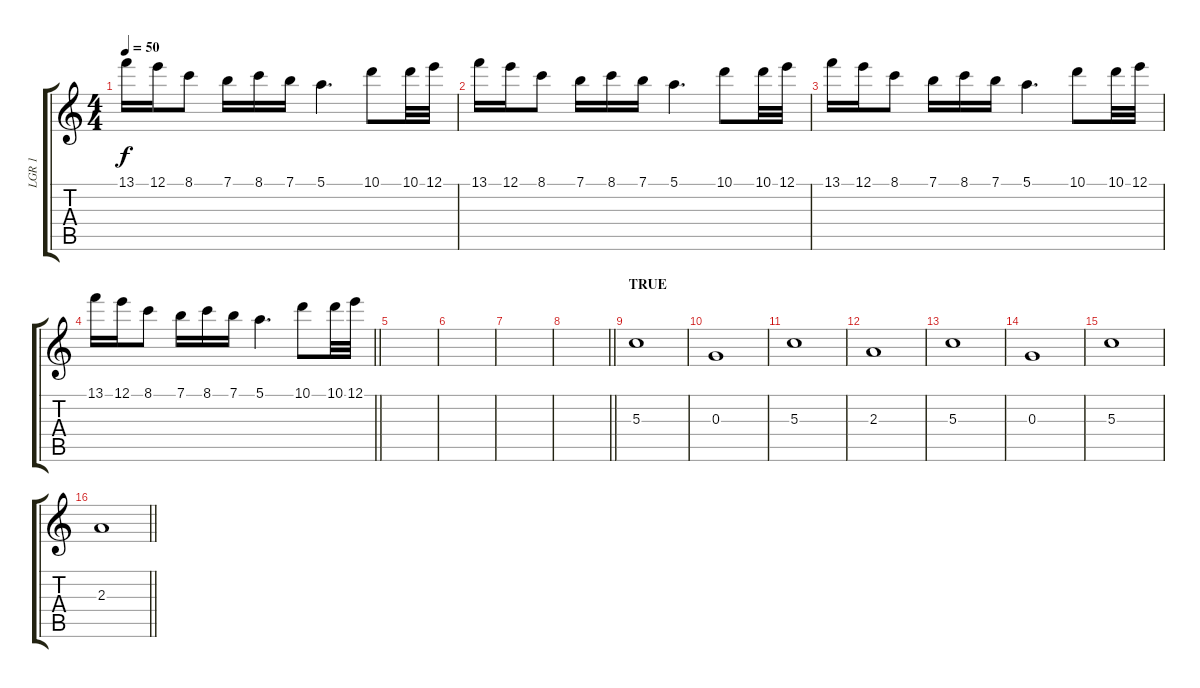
\track ("LGR 1" "LGR 1") {instrument distortionguitar}
\staff {score tabs}
\tuning (E4 B3 G3 D3 A2 D2) {hide}
\ts (4 4)
\tempo 50
\clef g2
\ks c
13.1.16{dy f} 12.1.16 8.1.8 7.1.16 8.1.16 7.1.16 5.1.4{d} 10.1.8 10.1.32 12.1.32 |
13.1.16 12.1.16 8.1.8 7.1.16 8.1.16 7.1.16 5.1.4{d} 10.1.8 10.1.32 12.1.32 |
13.1.16 12.1.16 8.1.8 7.1.16 8.1.16 7.1.16 5.1.4{d} 10.1.8 10.1.32 12.1.32 |
\barLineRight lightlight
13.1.16 12.1.16 8.1.8 7.1.16 8.1.16 7.1.16 5.1.4{d} 10.1.8 10.1.32 12.1.32 |
|
|
|
\barLineRight lightlight
|
\section ("" "TRUE")
5.3.1 |
0.3.1 |
5.3.1 |
2.3.1 |
5.3.1 |
0.3.1 |
5.3.1 |
\barLineRight lightlight
2.3.1
